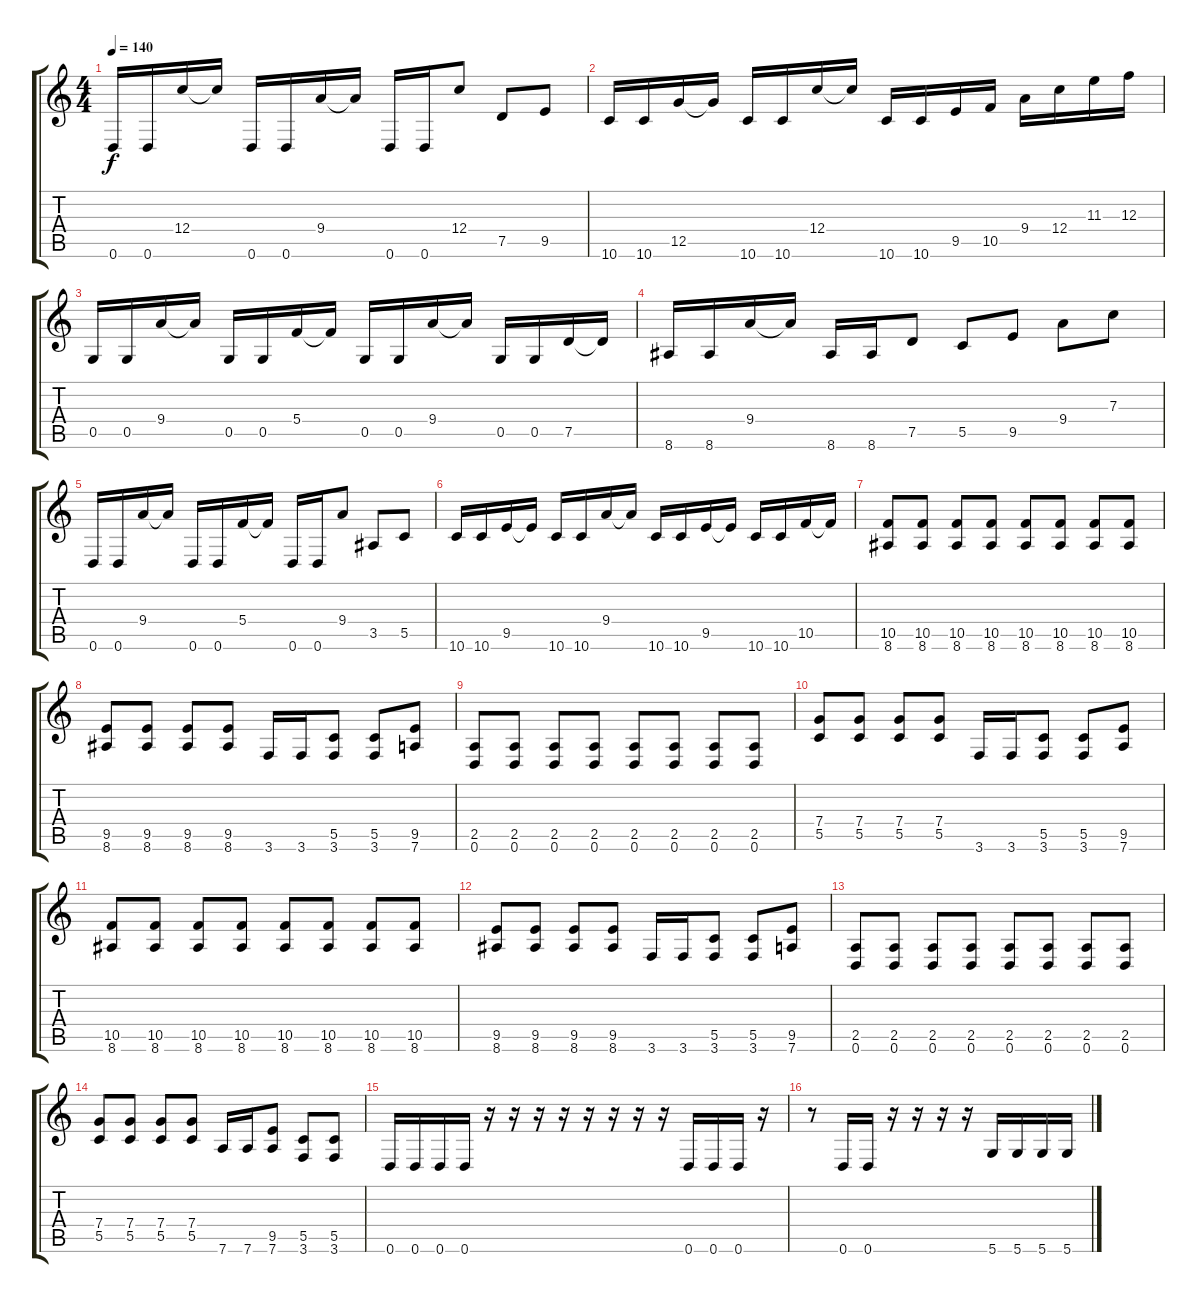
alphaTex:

\track "" {instrument distortionguitar}
\staff {score tabs}
\tuning (D4 A3 F3 C3 G2 D2) {hide}
\ts (4 4)
\tempo 140
\clef g2
\ks c
0.6.16{dy f} 0.6.16 12.4.16 12.4{t}.16 0.6.16 0.6.16 9.4.16 9.4{t}.16 0.6.16 0.6.16 12.4.8 7.5.8 9.5.8 |
10.6.16 10.6.16 12.5.16 12.5{t}.16 10.6.16 10.6.16 12.4.16 12.4{t}.16 10.6.16 10.6.16 9.5.16 10.5.16 9.4.16 12.4.16 11.3.16 12.3.16 |
0.5.16 0.5.16 9.4.16 9.4{t}.16 0.5.16 0.5.16 5.4.16 5.4{t}.16 0.5.16 0.5.16 9.4.16 9.4{t}.16 0.5.16 0.5.16 7.5.16 7.5{t}.16 |
8.6.16 8.6.16 9.4.16 9.4{t}.16 8.6.16 8.6.16 7.5.8 5.5.8 9.5.8 9.4.8 7.3.8 |
0.6.16 0.6.16 9.4.16 9.4{t}.16 0.6.16 0.6.16 5.4.16 5.4{t}.16 0.6.16 0.6.16 9.4.8 3.5.8 5.5.8 |
10.6.16 10.6.16 9.5.16 9.5{t}.16 10.6.16 10.6.16 9.4.16 9.4{t}.16 10.6.16 10.6.16 9.5.16 9.5{t}.16 10.6.16 10.6.16 10.5.16 10.5{t}.16 |
(10.5 8.6).8 (10.5 8.6).8 (10.5 8.6).8 (10.5 8.6).8 (10.5 8.6).8 (10.5 8.6).8 (10.5 8.6).8 (10.5 8.6).8 |
(9.5 8.6).8 (9.5 8.6).8 (9.5 8.6).8 (9.5 8.6).8 3.6.16 3.6.16 (5.5 3.6).8 (5.5 3.6).8 (9.5 7.6).8 |
(2.5 0.6).8 (2.5 0.6).8 (2.5 0.6).8 (2.5 0.6).8 (2.5 0.6).8 (2.5 0.6).8 (2.5 0.6).8 (2.5 0.6).8 |
(7.4 5.5).8 (7.4 5.5).8 (7.4 5.5).8 (7.4 5.5).8 3.6.16 3.6.16 (5.5 3.6).8 (5.5 3.6).8 (9.5 7.6).8 |
(10.5 8.6).8 (10.5 8.6).8 (10.5 8.6).8 (10.5 8.6).8 (10.5 8.6).8 (10.5 8.6).8 (10.5 8.6).8 (10.5 8.6).8 |
(9.5 8.6).8 (9.5 8.6).8 (9.5 8.6).8 (9.5 8.6).8 3.6.16 3.6.16 (5.5 3.6).8 (5.5 3.6).8 (9.5 7.6).8 |
(2.5 0.6).8 (2.5 0.6).8 (2.5 0.6).8 (2.5 0.6).8 (2.5 0.6).8 (2.5 0.6).8 (2.5 0.6).8 (2.5 0.6).8 |
(7.4 5.5).8 (7.4 5.5).8 (7.4 5.5).8 (7.4 5.5).8 7.6.16 7.6.16 (9.5 7.6).8 (5.5 3.6).8 (5.5 3.6).8 |
0.6.16 0.6.16 0.6.16 0.6.16 r.16 r.16 r.16 r.16 r.16 r.16 r.16 r.16 0.6.16 0.6.16 0.6.16 r.16 |
r.8 0.6.16 0.6.16 r.16 r.16 r.16 r.16 5.6.16 5.6.16 5.6.16 5.6.16
